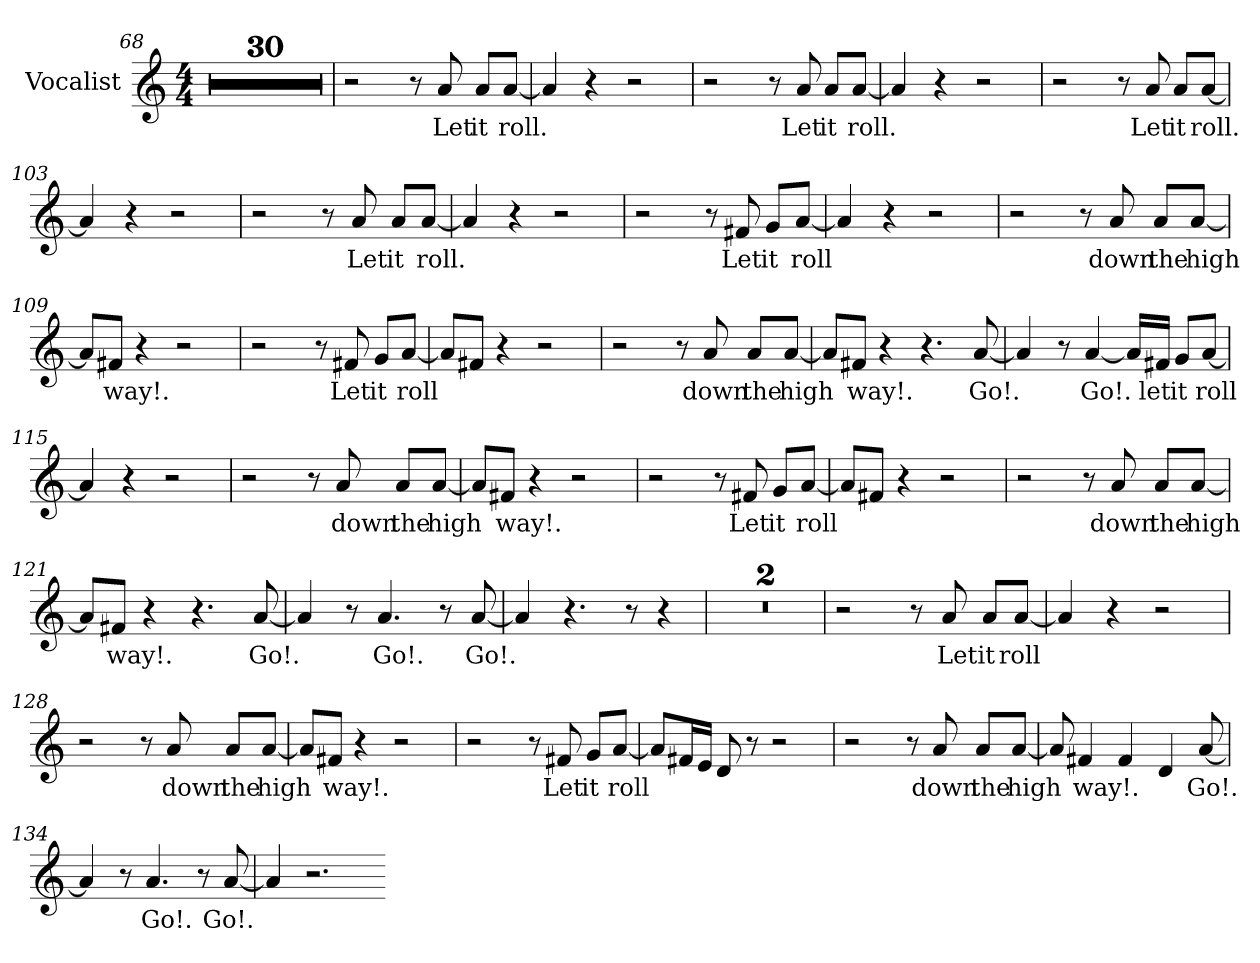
**kern	**text
*part1	*part1
*staff1	*staff1
*I"Vocalist	*
*clefG2	*
*M4/4	*
=68	=68
1r	.
=69	=69
1r	.
=70	=70
1r	.
=71	=71
1r	.
=72	=72
1r	.
=73	=73
1r	.
=74	=74
1r	.
=75	=75
1r	.
=76	=76
1r	.
=77	=77
1r	.
=78	=78
1r	.
=79	=79
1r	.
=80	=80
1r	.
=81	=81
1r	.
=82	=82
1r	.
=83	=83
1r	.
=84	=84
1r	.
=85	=85
1r	.
=86	=86
1r	.
=87	=87
1r	.
=88	=88
1r	.
=89	=89
1r	.
=90	=90
1r	.
=91	=91
1r	.
=92	=92
1r	.
=93	=93
1r	.
=94	=94
1r	.
=95	=95
1r	.
=96	=96
1r	.
=97	=97
1r	.
=98	=98
2r	.
8r	.
8a	Let
8a/L	it
[8a/J	roll.
=99	=99
4a]	_
4r	.
2r	.
=100	=100
2r	.
8r	.
8a	Let
8a/L	it
[8a/J	roll.
=101	=101
4a]	_
4r	.
2r	.
=102	=102
2r	.
8r	.
8a	Let
8a/L	it
[8a/J	roll.
=103	=103
4a]	_
4r	.
2r	.
=104	=104
2r	.
8r	.
8a	Let
8a/L	it
[8a/J	roll.
=105	=105
4a]	_
4r	.
2r	.
=106	=106
2r	.
8r	.
8f#X	Let
8g/L	it
[8a/J	roll
=107	=107
4a]	_
4r	.
2r	.
=108	=108
2r	.
8r	.
8a	down
8a/L	the
[8a/J	high-
=109	=109
8a/L]	_
8f#X/J	-way!.
4r	.
2r	.
=110	=110
2r	.
8r	.
8f#X	Let
8g/L	it
[8a/J	roll
=111	=111
8a/L]	_
8f#X/J	_
4r	.
2r	.
=112	=112
2r	.
8r	.
8a	down
8a/L	the
[8a/J	high-
=113	=113
8a/L]	_
8f#X/J	-way!.
4r	.
4.r	.
[8a	Go!.
=114	=114
4a]	_
8r	.
[4a	Go!.
16a/LL]	_
16f#X/JJ	let
8g/L	it
[8a/J	roll
=115	=115
4a]	_
4r	.
2r	.
=116	=116
2r	.
8r	.
8a	down
8a/L	the
[8a/J	high-
=117	=117
8a/L]	_
8f#X/J	-way!.
4r	.
2r	.
=118	=118
2r	.
8r	.
8f#X	Let
8g/L	it
[8a/J	roll
=119	=119
8a/L]	_
8f#X/J	_
4r	.
2r	.
=120	=120
2r	.
8r	.
8a	down
8a/L	the
[8a/J	high-
=121	=121
8a/L]	_
8f#X/J	-way!.
4r	.
4.r	.
[8a	Go!.
=122	=122
4a]	_
8r	.
4.a	Go!.
8r	.
[8a	Go!.
=123	=123
4a]	_
4.r	.
8r	.
4r	.
=124	=124
1r	.
=125	=125
1r	.
=126	=126
2r	.
8r	.
8a	Let
8a/L	it
[8a/J	roll
=127	=127
4a]	_
4r	.
2r	.
=128	=128
2r	.
8r	.
8a	down
8a/L	the
[8a/J	high-
=129	=129
8a/L]	_
8f#X/J	-way!.
4r	.
2r	.
=130	=130
2r	.
8r	.
8f#X	Let
8g/L	it
[8a/J	roll
=131	=131
8a/L]	_
16f#X/L	_
16e/JJ	_
8d	_
8r	.
2r	.
=132	=132
2r	.
8r	.
8a	down
8a/L	the
[8a/J	high-
=133	=133
8a]	_
4f#X	-way!.
4f#	_
4d	_
[8a	Go!.
=134	=134
4a]	_
8r	.
4.a	Go!.
8r	.
[8a	Go!.
=135	=135
4a]	_
2.r	.
=-	=-
*-	*-
